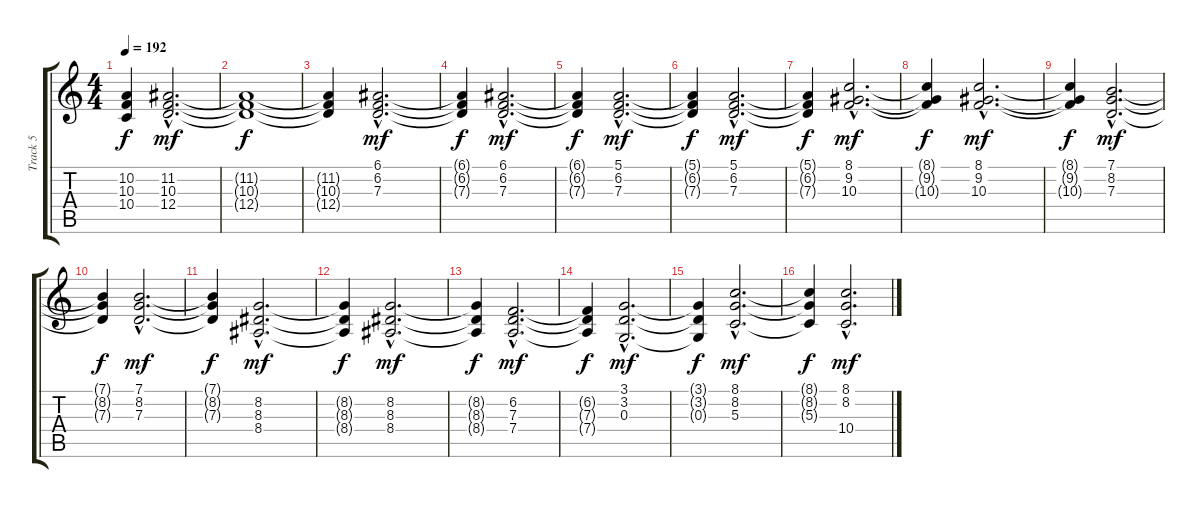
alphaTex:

\track ("Track 5" "Track 5") {instrument stringensemble1}
\staff {score tabs}
\tuning (E4 B3 G3 D3 A2 E2) {hide}
\ts (4 4)
\tempo 192
\clef g2
\ks c
(10.2{t} 10.3{t} 10.4{t}).4{dy f} (11.2{hac} 10.3{hac} 12.4{hac}).2{d dy mf} |
(11.2{t} 10.3{t} 12.4{t}).1{dy f} |
(11.2{t} 10.3{t} 12.4{t}).4 (6.1{hac} 6.2{hac} 7.3{hac}).2{d dy mf} |
(6.1{t} 6.2{t} 7.3{t}).4{dy f} (6.1{hac} 6.2{hac} 7.3{hac}).2{d dy mf} |
(6.1{t} 6.2{t} 7.3{t}).4{dy f} (5.1{hac} 6.2{hac} 7.3{hac}).2{d dy mf} |
(5.1{t} 6.2{t} 7.3{t}).4{dy f} (5.1{hac} 6.2{hac} 7.3{hac}).2{d dy mf} |
(5.1{t} 6.2{t} 7.3{t}).4{dy f} (8.1{hac} 9.2{hac} 10.3{hac}).2{d dy mf} |
(8.1{t} 9.2{t} 10.3{t}).4{dy f} (8.1{hac} 9.2{hac} 10.3{hac}).2{d dy mf} |
(8.1{t} 9.2{t} 10.3{t}).4{dy f} (7.1{hac} 8.2{hac} 7.3{hac}).2{d dy mf} |
(7.1{t} 8.2{t} 7.3{t}).4{dy f} (7.1{hac} 8.2{hac} 7.3{hac}).2{d dy mf} |
(7.1{t} 8.2{t} 7.3{t}).4{dy f} (8.2{hac} 8.3{hac} 8.4{hac}).2{d dy mf} |
(8.2{t} 8.3{t} 8.4{t}).4{dy f} (8.2{hac} 8.3{hac} 8.4{hac}).2{d dy mf} |
(8.2{t} 8.3{t} 8.4{t}).4{dy f} (6.2{hac} 7.3{hac} 7.4{hac}).2{d dy mf} |
(6.2{t} 7.3{t} 7.4{t}).4{dy f} (3.1{hac} 3.2{hac} 0.3{hac}).2{d dy mf} |
(3.1{t} 3.2{t} 0.3{t}).4{dy f} (8.1{hac} 8.2{hac} 5.3{hac}).2{d dy mf} |
(8.1{t} 8.2{t} 5.3{t}).4{dy f} (8.1{hac} 8.2{hac} 10.4{hac}).2{d dy mf}
